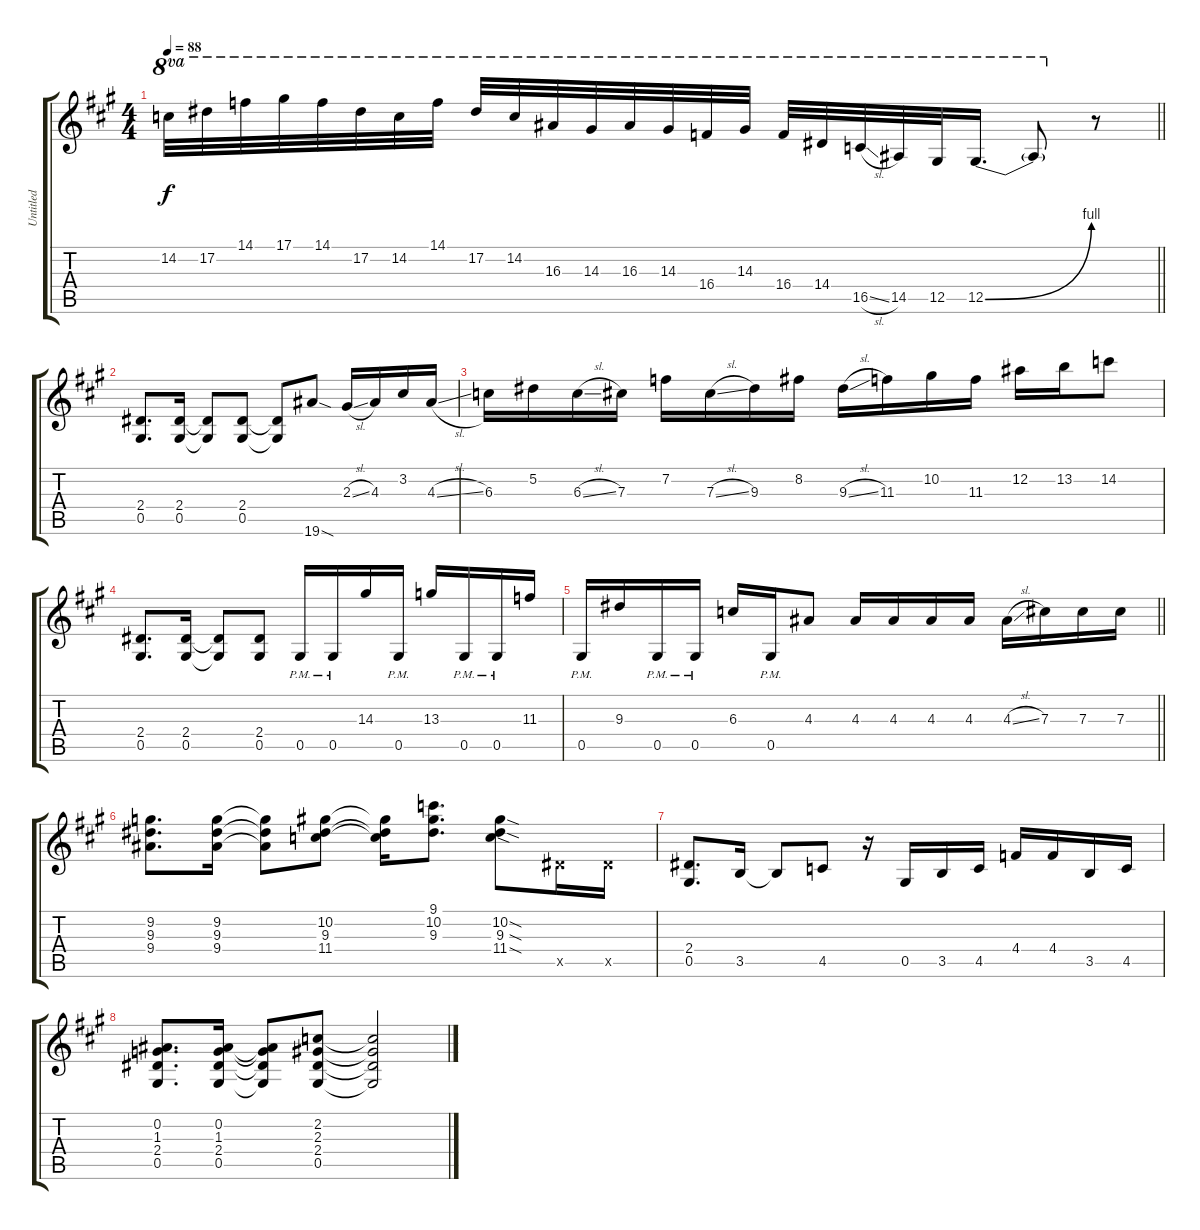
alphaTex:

\track ("Untitled" "Untitled") {instrument distortionguitar}
\staff {score tabs}
\tuning (Eb4 Bb3 Gb3 Db3 Ab2 Eb2) {hide}
\ts (4 4)
\tempo 88
\clef g2
\barLineRight lightlight
\ks a
14.2.32{ot 8va dy f} 17.2.32{ot 8va} 14.1.32{ot 8va} 17.1.32{ot 8va} 14.1.32{ot 8va} 17.2.32{ot 8va} 14.2.32{ot 8va} 14.1.32{ot 8va} 17.2.32{ot 8va} 14.2.32{ot 8va} 16.3.32{ot 8va} 14.3.32{ot 8va} 16.3.32{ot 8va} 14.3.32{ot 8va} 16.4.32{ot 8va} 14.3.32{ot 8va} 16.4.32{ot 8va} 14.4.32{ot 8va} 16.5{sl}.32{ot 8va} 14.5.32{ot 8va} 12.5.32{ot 8va} 12.5{be (bend 0 0 60 4)}.16{d ot 8va} 12.5{t}.8{ot 8va} r.8 |
(2.4 0.5).8{d} (2.4 0.5).16 (2.4{t} 0.5{t}).8 (2.4 0.5).8 (2.4{t} 0.5{t}).8 19.6{sod}.8 2.3{sl}.16 4.3.16 3.2.16 4.3{sl}.16 |
6.3.16 5.2.16 6.3{sl}.16 7.3.16 7.2.16 7.3{sl}.16 9.3.16 8.2.16 9.3{sl}.16 11.3.16 10.2.16 11.3.16 12.2.16 13.2.16 14.2.8 |
(2.4 0.5).8{d} (2.4 0.5).16 (2.4{t} 0.5{t}).8 (2.4 0.5).8 0.5{pm}.16 0.5{pm}.16 14.3.16 0.5{pm}.16 13.3.16 0.5{pm}.16 0.5{pm}.16 11.3.16 |
\barLineRight lightlight
0.5{pm}.16 9.3.16 0.5{pm}.16 0.5{pm}.16 6.3.16 0.5{pm}.16 4.3.8 4.3.16 4.3.16 4.3.16 4.3.16 4.3{sl}.16 7.3.16 7.3.16 7.3.16 |
\section ("" " ")
(9.2 9.3 9.4).8{d} (9.2 9.3 9.4).16 (9.2{t} 9.3{t} 9.4{t}).8 (10.2 9.3 11.4).8 (10.2{t} 9.3{t} 11.4{t}).16 (9.1 10.2 9.3).8{d} (10.2{sod} 9.3{sod} 11.4{sod}).8 7.5{x}.16 7.5{x}.16 |
(2.4 0.5).8{d} 3.5.16 3.5{t}.8 4.5.8 r.16 0.5.16 3.5.16 4.5.16 4.4.16 4.4.16 3.5.16 4.5.16 |
(0.2 1.3 2.4 0.5).8{d} (0.2 1.3 2.4 0.5).16 (0.2{t} 1.3{t} 2.4{t} 0.5{t}).8 (2.2 2.3 2.4 0.5).8 (2.2{t} 2.3{t} 2.4{t} 0.5{t}).2
